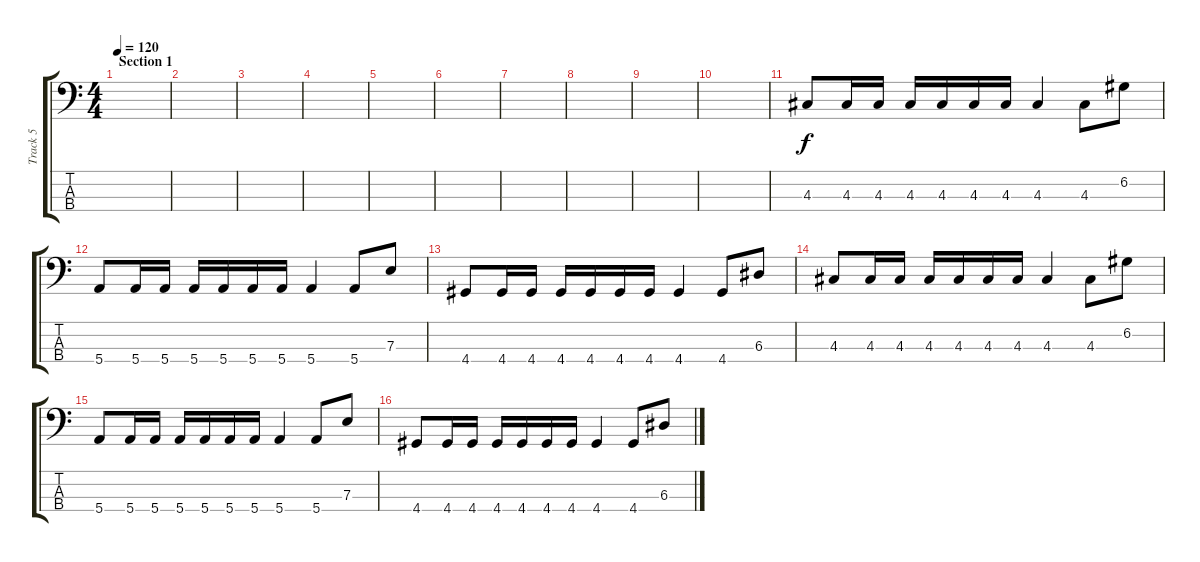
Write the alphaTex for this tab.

\track ("Track 5" "Track 5") {instrument electricbasspick}
\staff {score tabs}
\tuning (G2 D2 A1 E1) {hide}
\ts (4 4)
\section ("" "Section 1")
\tempo 120
\clef f4
\ks c
|
|
|
|
|
|
|
|
|
|
4.3.8 4.3.16 4.3.16 4.3.16 4.3.16 4.3.16 4.3.16 4.3.4 4.3.8 6.2.8 |
5.4.8 5.4.16 5.4.16 5.4.16 5.4.16 5.4.16 5.4.16 5.4.4 5.4.8 7.3.8 |
4.4.8 4.4.16 4.4.16 4.4.16 4.4.16 4.4.16 4.4.16 4.4.4 4.4.8 6.3.8 |
4.3.8 4.3.16 4.3.16 4.3.16 4.3.16 4.3.16 4.3.16 4.3.4 4.3.8 6.2.8 |
5.4.8 5.4.16 5.4.16 5.4.16 5.4.16 5.4.16 5.4.16 5.4.4 5.4.8 7.3.8 |
4.4.8 4.4.16 4.4.16 4.4.16 4.4.16 4.4.16 4.4.16 4.4.4 4.4.8 6.3.8
